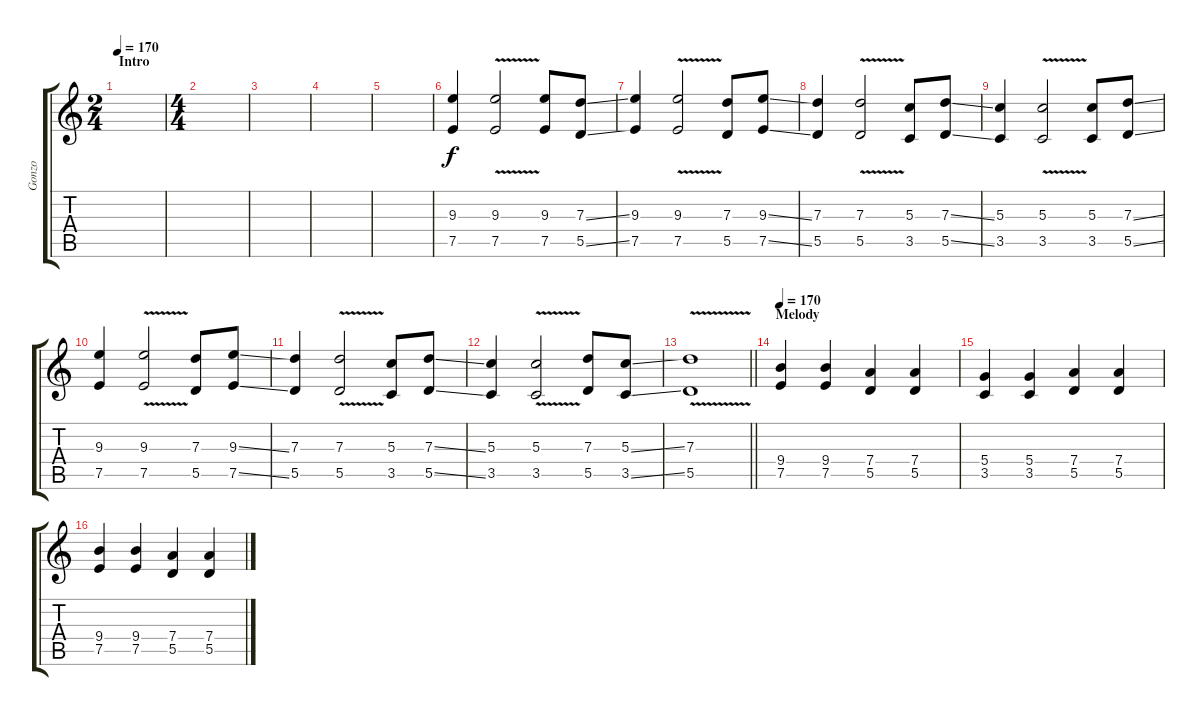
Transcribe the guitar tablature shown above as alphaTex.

\track ("Gonzo" "Gonzo") {instrument distortionguitar}
\staff {score tabs}
\tuning (E4 B3 G3 D3 A2 E2) {hide}
\ts (2 4)
\section ("" "Intro")
\tempo 170
\tempo 80
\tempo 170
\clef g2
\ks c
|
\ts (4 4)
|
|
|
|
(9.3 7.5).4 (9.3{v} 7.5{v}).2 (9.3 7.5).8 (7.3{ss} 5.5{ss}).8 |
(9.3 7.5).4 (9.3{v} 7.5{v}).2 (7.3 5.5).8 (9.3{ss} 7.5{ss}).8 |
(7.3 5.5).4 (7.3{v} 5.5{v}).2 (5.3 3.5).8 (7.3{ss} 5.5{ss}).8 |
(5.3 3.5).4 (5.3{v} 3.5{v}).2 (5.3 3.5).8 (7.3{ss} 5.5{ss}).8 |
(9.3 7.5).4 (9.3{v} 7.5{v}).2 (7.3 5.5).8 (9.3{ss} 7.5{ss}).8 |
(7.3 5.5).4 (7.3{v} 5.5{v}).2 (5.3 3.5).8 (7.3{ss} 5.5{ss}).8 |
(5.3 3.5).4 (5.3{v} 3.5{v}).2 (7.3 5.5).8 (5.3{ss} 3.5{ss}).8 |
\barLineRight lightlight
(7.3{v} 5.5{v}).1 |
\section ("" "Melody")
\tempo 170
(9.4 7.5).4{volume 11 instrument distortionguitar} (9.4 7.5).4 (7.4 5.5).4 (7.4 5.5).4 |
(5.4 3.5).4 (5.4 3.5).4 (7.4 5.5).4 (7.4 5.5).4 |
(9.4 7.5).4 (9.4 7.5).4 (7.4 5.5).4 (7.4 5.5).4
